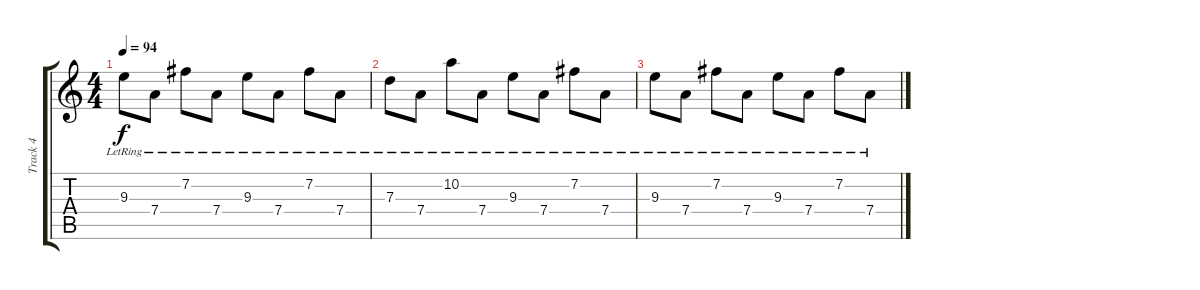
\track ("Track 4" "Track 4") {instrument electricguitarjazz}
\staff {score tabs}
\tuning (E4 B3 G3 D3 A2 E2) {hide}
\ts (4 4)
\tempo 94
\clef g2
\ks c
9.3{lr}.8{dy f} 7.4{lr}.8 7.2{lr}.8 7.4{lr}.8 9.3{lr}.8 7.4{lr}.8 7.2{lr}.8 7.4{lr}.8 |
7.3{lr}.8 7.4{lr}.8 10.2{lr}.8 7.4{lr}.8 9.3{lr}.8 7.4{lr}.8 7.2{lr}.8 7.4{lr}.8 |
9.3{lr}.8 7.4{lr}.8 7.2{lr}.8 7.4{lr}.8 9.3{lr}.8 7.4{lr}.8 7.2{lr}.8 7.4{lr}.8
